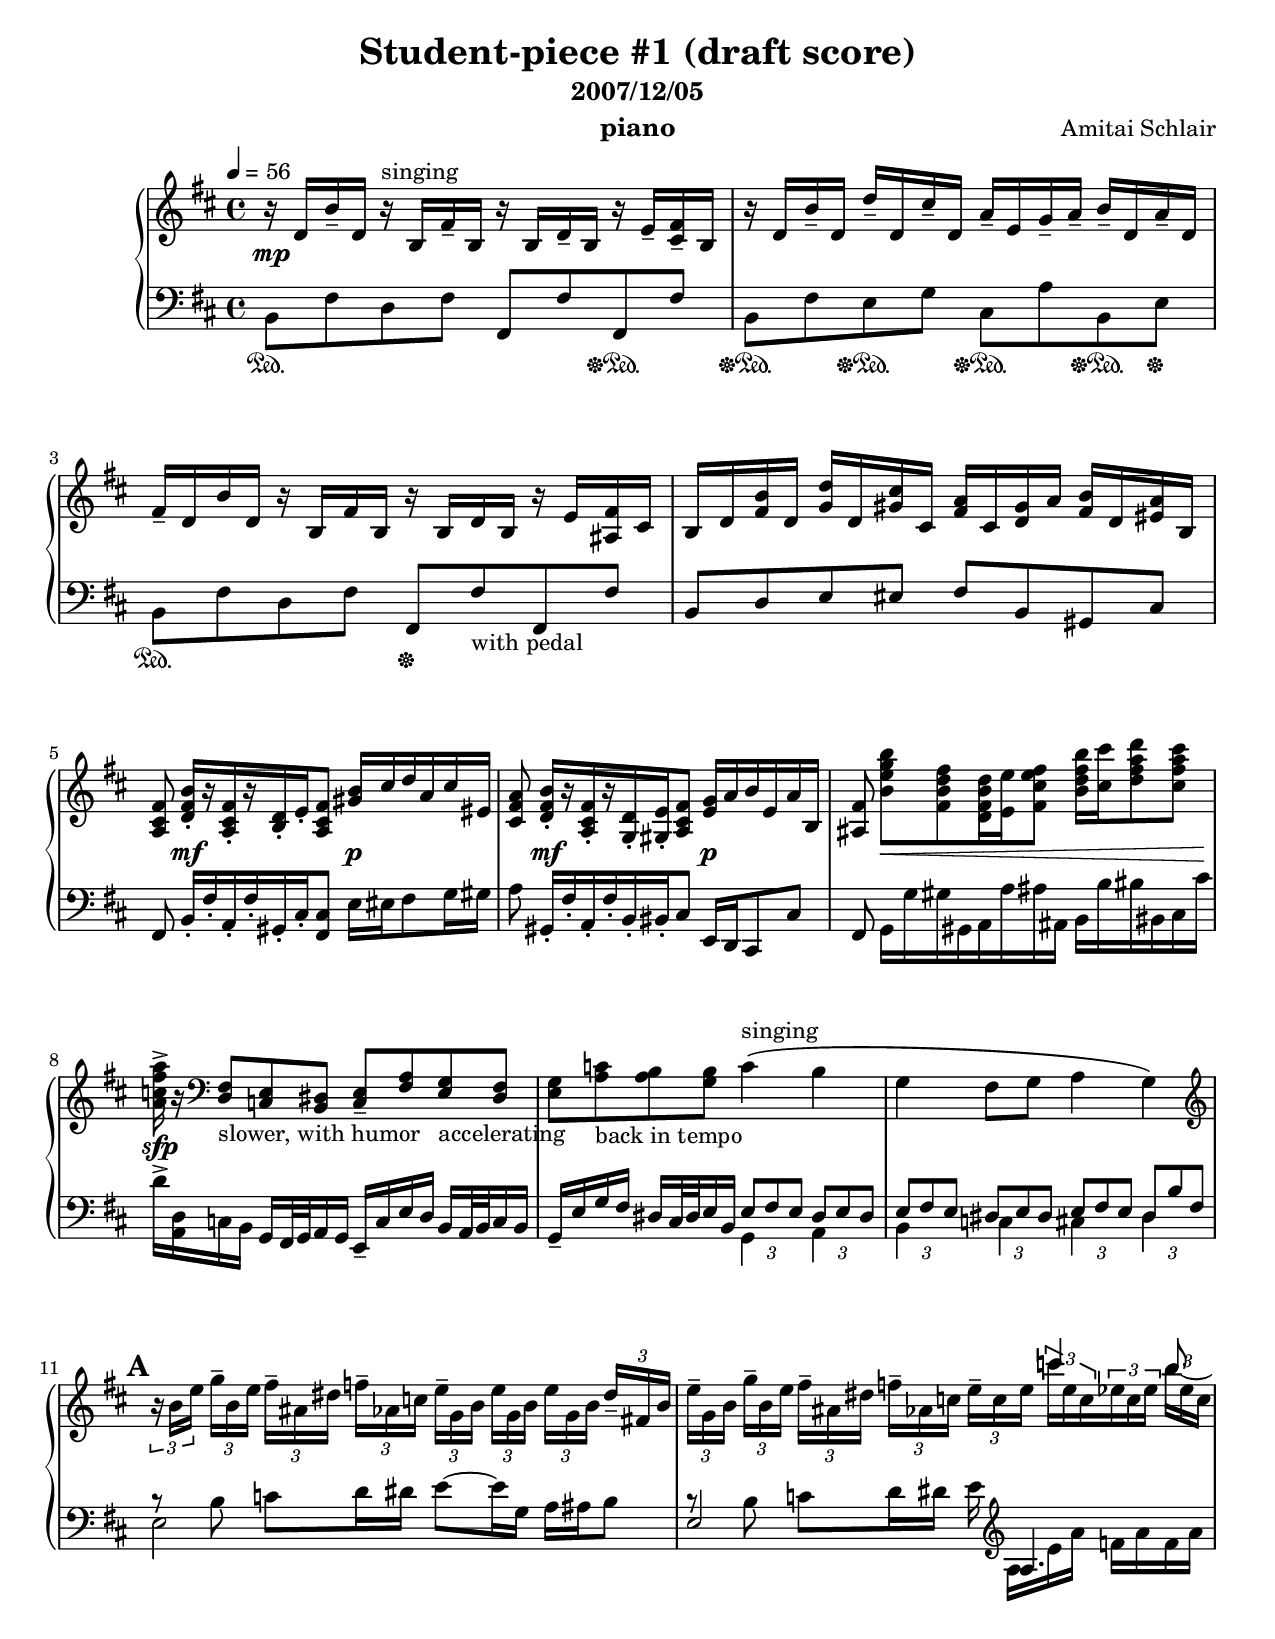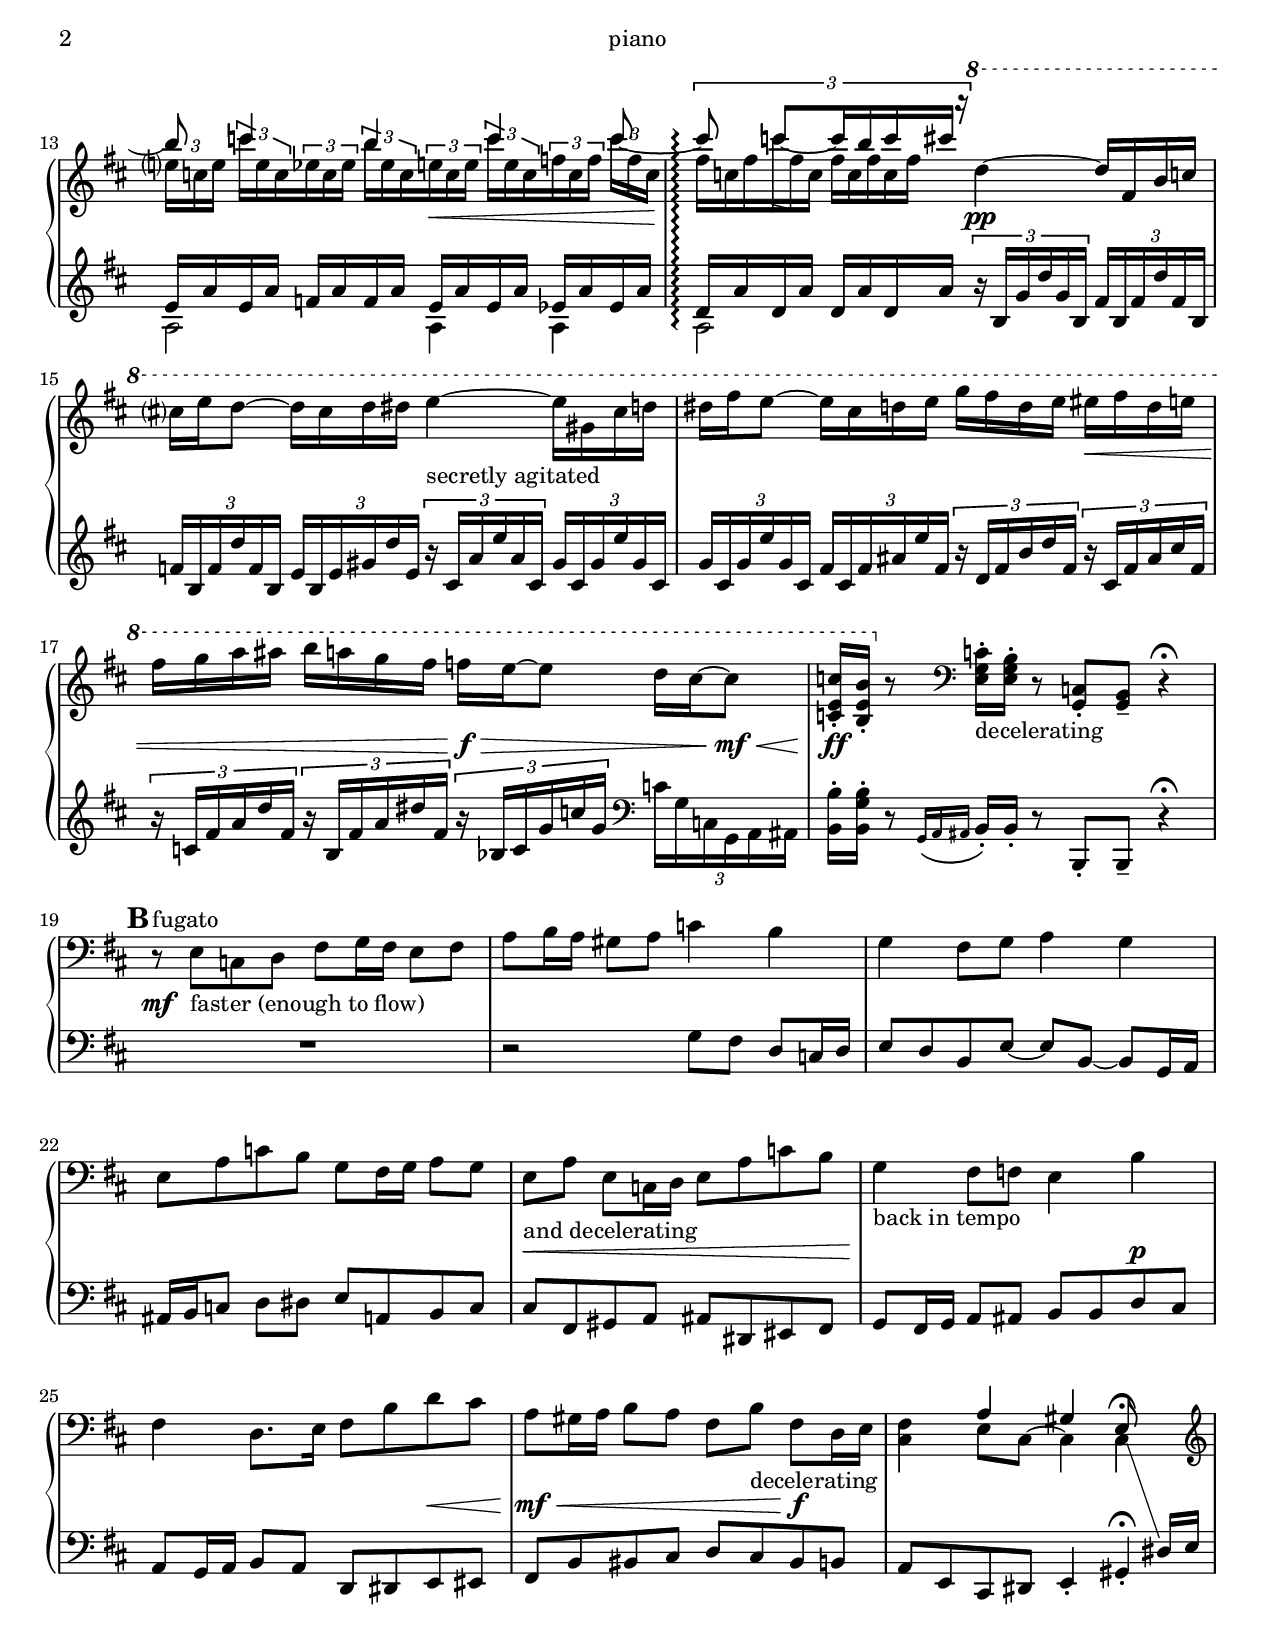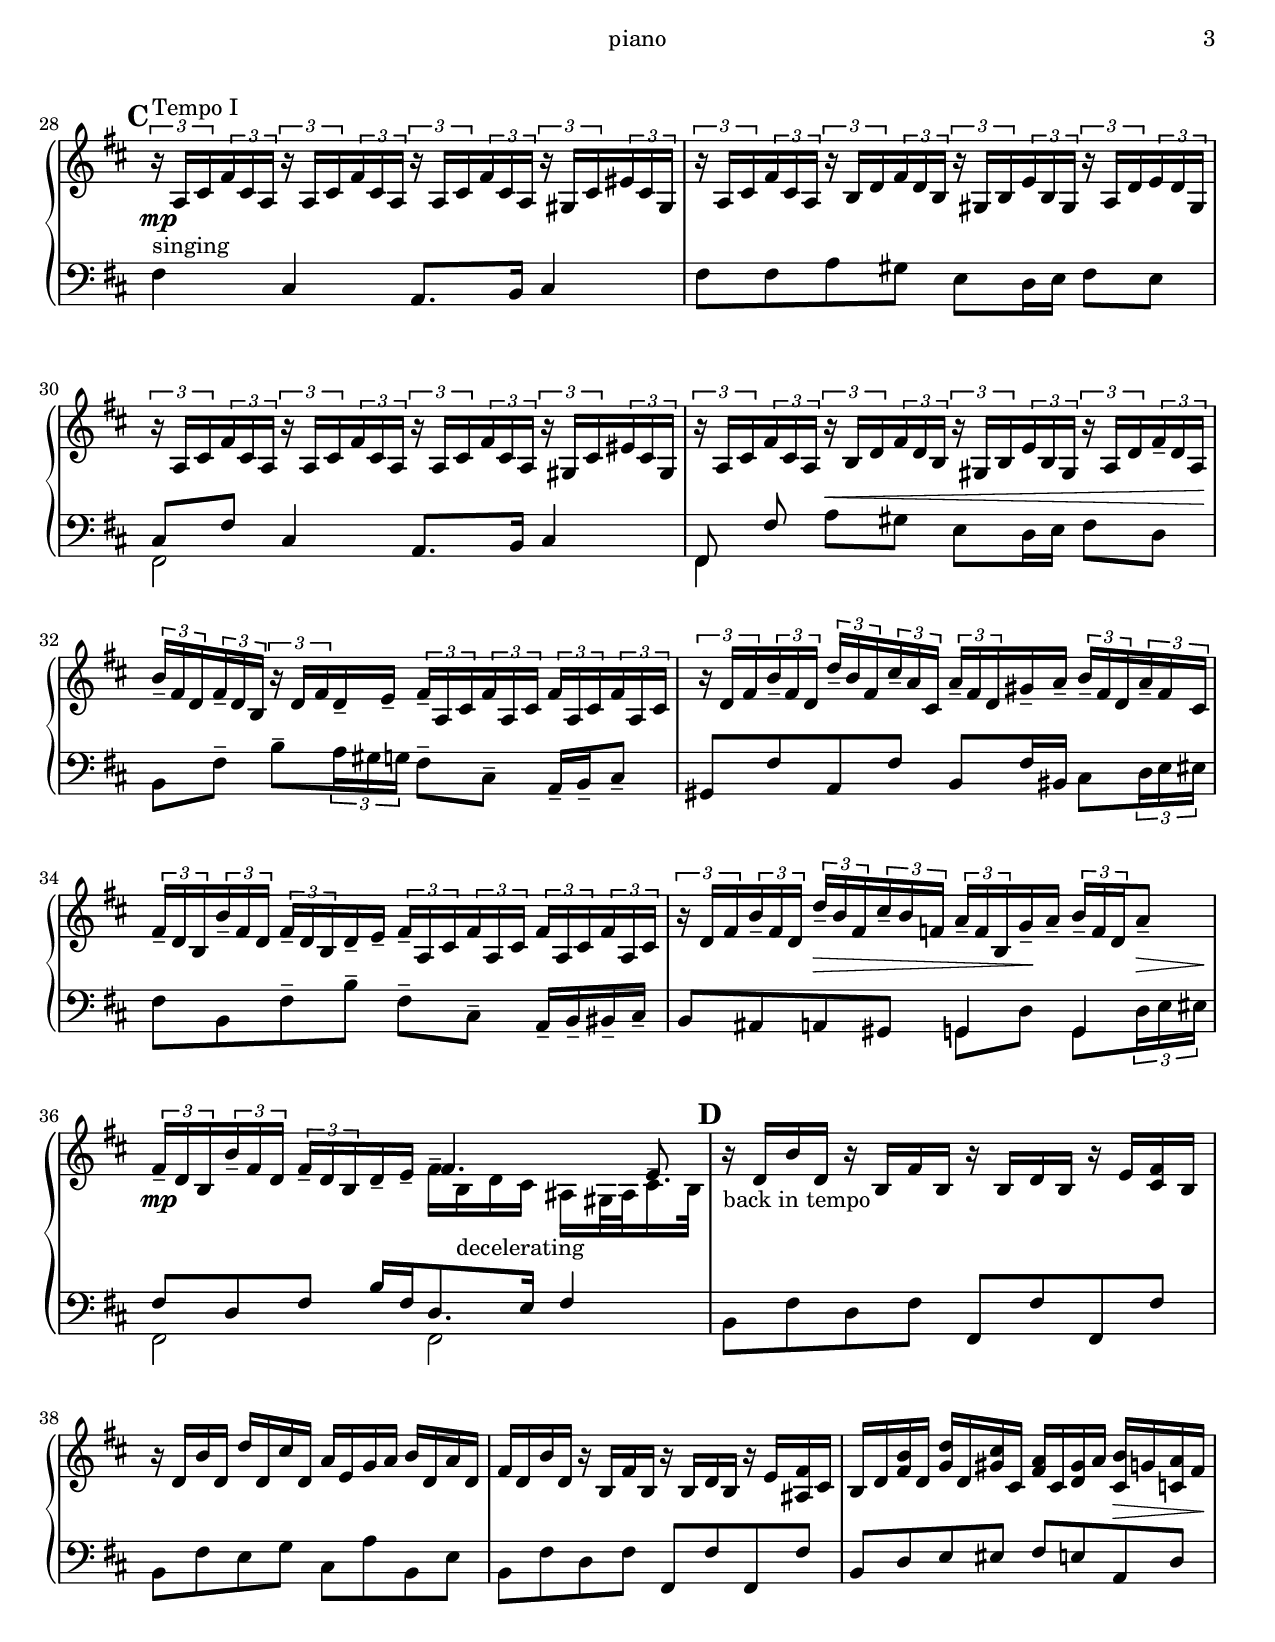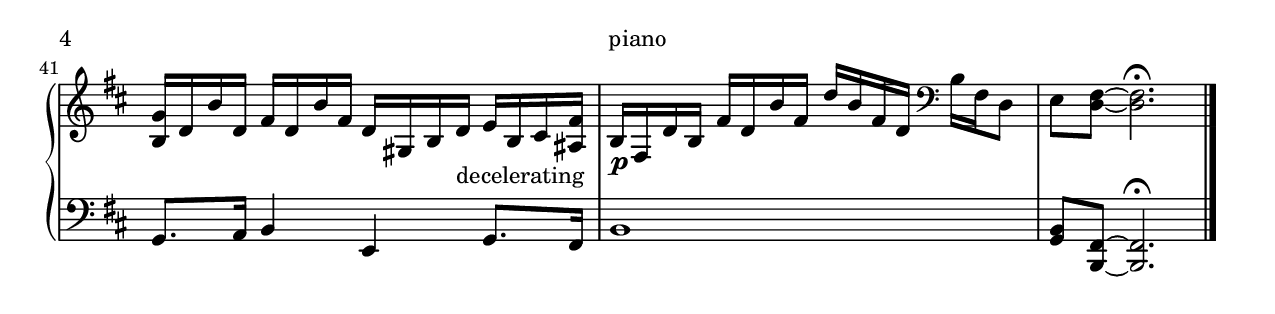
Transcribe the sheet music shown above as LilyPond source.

\version "2.17.97"
\include "english.ly"
#(set-default-paper-size "letter")

#(ly:set-option 'point-and-click #f)

\header {
	title = "Student-piece #1 (draft score)"
	subtitle = "2007/12/05"
	composer = "Amitai Schlair"
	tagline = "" % squelch the LilyPond default
	instrument = "piano"
}

upper = \relative c' {
	\clef treble
	\override Staff.TimeSignature.style = #'()
	\time 4/4
	\key b \minor
	\tempo 4 = 56
	
	% intro and theme 1
	r16 d b'-- d, r^\markup {"singing"} b fs'-- b, r b d-- b r e-- <fs-- cs> b, |
	r16 d b'-- d, d'-- d, cs'-- d, a'-- e g-- a-- b-- d, a'-- d, |
	fs16-- d b' d, r b fs' b, r b d b r e <fs as,> cs |
	b16 d <fs b> d <g d'> d <gs cs> cs, <fs a> cs <d gs> a' <fs b> d <es a> b |
	<a cs fs>8 <d fs b>16[-. r <a cs fs>-. r <b d>-. e-. <a, cs fs>8] <gs' b>16[ cs d a cs es,] |
	<cs fs a>8 <d fs b>16[-. r <a cs fs>-. r <g d'>-. <gs e'>-. <a cs fs>8] <e' g>16[ a b e, a b,] |
	<as fs'>8] <b' e g b>[ <fs b d fs> <d fs b d>16 <e e'> <fs cs' e fs>8] <b d fs b>16[ <cs cs'> <d fs a d>8 <cs fs a cs>] |
	<a c fs a>16-> r \clef bass \stemUp <d,, fs>8_\markup{"slower, with humor"} <c e> <b ds> <c e>-- <fs a> <e g>_\markup{"accelerating"} <ds fs> \stemNeutral |
	<e g>8 <a c>_\markup{"back in tempo"} <a b> <g b> c4^\markup{"singing"}\( b |
	g4 fs8 g a4 g4\) |
	
	% theme 2
	\mark \default
	\clef treble
	\tupletSpan 8
	\tuplet 3/2 {r16 b'[ e] g[-- b, e] fs[-- as, ds] f[-- af, c] e[-- g, b] e[ g, b] e[ g, b] ds[-- fs,! b] |
	e16[-- g, b] g'[-- b, e] fs[-- as, ds] f[-- af, c] e[-- c e]} << { \stemDown \tuplet 3/2 {c'[ e, c} \tuplet 3/2 {ef c ef]} \tuplet 3/2 {b'[ ef, c]} } \\ { \stemUp c'4 b8~} >> |
	<< { \stemDown \tuplet 3/2 {e,?16[ c e]} \tuplet 3/2 {c'[ e, c} \tuplet 3/2 {ef c ef]} \tuplet 3/2 {b'[ ef, c} \tuplet 3/2 {e c e]} \tuplet 3/2 {c'[ e, c} \tuplet 3/2 {f c f]} \tuplet 3/2 {c'[ f, c]} } \\ { \stemUp b'8 c4 b c c8~ } >> |
	<< { \stemDown \tuplet 3/2 {fs,16 c fs c' fs, c fs c fs c fs r} } \\ { \stemUp c'8]\arpeggio c[~-> c16 b c cs] } >> \ottava #1 d4~ d16 fs, b c |
	cs? e d8~ d16 cs d ds e4~_\markup{"secretly agitated"} e16 gs, cs d |
	ds fs e8~ e16 cs d e g fs d e es fs d e |
	fs g a as b a g fs f e~ e8 d16 cs~ cs8 |
	<c, e c'>16-. <b e b'>-. \ottava #0 r8 \clef bass <e,, g c>16-._\markup{"decelerating"} <e g b>-. r8 <g, c>-. <g b>-- r4\fermata |
	
	% fugato
	\mark \default
	\once \override Score.MetronomeMark.transparent = ##t
	\tempo 4 = 80
	\set followVoice = ##t
	r8^\markup{"fugato"} e'_\markup{"faster (enough to flow)"} c d fs g16 fs e8 fs |
	a b16 a gs8 a c4 b |
	g fs8 g a4 g |
	e8 a c b g fs16 g a8 g |
	e_\markup{"and decelerating"} a e c16 d e8 a c b |
	g4_\markup{"back in tempo"} fs8 f e4 b' |
	fs d8. e16 fs8 b d cs |
	a gs16 a b8 a fs b_\markup{"decelerating"} fs d16 e |
	<cs fs>4 << { \stemDown e8 cs~ cs4 cs\fermata } \\ { \stemUp a'4 gs e8\noBeam \change Staff=lower ds16 e } >> |

	% Tempo I
	\mark \default
	\once \override Score.MetronomeMark.transparent = ##t
	\tempo 4 = 56
	\clef treble
	\tuplet 3/2 { r16^\markup{"Tempo I"} a cs fs cs a r a cs fs cs a r a cs fs cs a r gs cs es cs gs |
	r a cs fs cs a r b d fs d b r gs b e b gs r a d e d gs, |
	r a cs fs cs a r a cs fs cs a r a cs fs cs a r gs cs es cs gs |
	r a cs fs cs a r b d fs d b r gs b e b gs r a d fs-- d a |
	b'-- fs d fs-- d b r d fs } d-- e-- \tuplet 3/2 { fs-- a, cs fs a, cs fs a, cs fs a, cs |
	r d fs b-- fs d d'-- b fs cs'-- a cs, a'-- fs d } gs-- a-- \tuplet 3/2 { b-- fs d a'-- fs cs |
	fs-- d b b'-- fs d fs-- d b } d-- e-- \tuplet 3/2 { fs-- a, cs fs a, cs fs a, cs fs a, cs |
	r d fs b-- fs d d'-- b fs cs'-- b f a-- f b, } g'-- a-- \tuplet 3/2 { b-- f d } a'8-- |
	\tuplet 3/2 { fs16-- d b b'-- fs d fs-- d b } d-- e-- << { \stemDown fs-- b,_\markup{"decelerating"} d cs as gs32 as cs16.-- b32 } \\ { \stemUp fs'4. e8 } >> |

	% theme 1 again
	\mark \default
	r16_\markup{"back in tempo"} d b' d, r b fs' b, r b d b r e <fs cs> b, |
	r16 d b' d, d' d, cs' d, a' e g a b d, a' d, |
	fs16 d b' d, r b fs' b, r b d b r e <fs as,> cs |
	b16 d <fs b> d <g d'> d <gs cs> cs, <fs a> cs <d gs> a' <cs, b'> g' <c, a'> fs |
	<b, g'> d b' d, fs d b' fs d gs, b d_\markup{"decelerating"} e b cs <as fs'> |
	b fs d' b fs' d b' fs d' b fs d \clef bass b fs d8 |
	e <d fs>~ <d fs>2.\fermata |
	
	\bar "|."
}

dynamics = {
	s1\mp |
	s1 |
	s1 |
	s1 |
	s8 s2\mf s2\p s2\mf s2\p s2.\< s8 |
	s1\sfp |
	s1 |
	s1 |
	s1 |
	s1 |
	s2 s2\< |
	s4\! s4 s2\pp |
	s1 |
	s2. s4\< |
	s2 s4.\f\> s8\mf\< |
	s1\ff |
	s1\mf |
	s1 |
	s1 |
	s1 |
	s1\< |
	s2.\! s4\p |
	s2. s4\< |
	s2.\mf\< s4\f |
	s1 |
	
	% Tempo I
	s1\mp |
	s1 |
	s1 |
	s4 s2.\< |
	s1\! |
	s1 |
	s1 |
	s4 s4.\> s4\! s8\> |
	s1\mp |
	
	% theme 1 again
	s1 |
	s1 |
	s1 |
	s2. s4\> |
	s4\! s2. |
	s1\p |
	s1 |
}

lower = \relative c {
	\clef bass
	\override Staff.TimeSignature.style = #'()
	\time 4/4
	\key b \minor
	\tempo 4 = 56
	
	% intro and theme 1
	b8 fs' d fs fs, fs' fs, fs' |
	b,8 fs' e g cs, a' b, e |
	b8 fs' d fs fs, fs'_\markup {"with pedal"} fs, fs' |
	b,8 d e es fs b, gs cs |
	fs,8] b16[-. fs'-. a,-. fs'-. gs,-. cs-. <fs, cs'>8] e'16[ es fs8 g16 gs] |
	a8 gs,16[-. fs'-. a,-. fs'-. b,-. bs-. cs8] e,16[ d cs8 cs'] |
	fs,8] g16[ g' gs gs, a a' as as,] b[ b' bs bs, cs cs'] |
	d16-> <a, d> c b g fs32 g a16 g e-- c' e d b a32 b c16 b |
	g16-- e' g fs ds cs32 ds e16 b << { \stemDown g4 a4 } \\ { \stemUp \tupletSpan 4 \tuplet 3/2 {e'8 fs e ds e ds} } >> |
	<< { \stemDown b4 c cs ds } \\ { \stemUp \tuplet 3/2 {e8 fs e ds e ds e8 fs e ds b' fs} } >> |
	
	% theme 2
	<< { \stemNeutral e2 } \\ { b'8\rest b c d16 ds } >> e8~ e16 g, a as b8 |
	<< { e,2 } \\ { b'8\rest b c d16 ds } >> e16 \clef treble << { a,4. } \\ { a16 e' a f a f a } >> |
	<< { \stemDown a,2 a4 a } \\ { \stemUp e'16 a e a f a f a e a e a ef a ef a } >> |
	<< { \stemDown a,2\arpeggio } \\ { \stemUp d16 a' d, a' d, a' d, a' } >> \stemNeutral \tuplet 3/2 {r16 b,[ g' d' g, b,]} \tuplet 3/2 {fs'[ b, fs' d' fs, b,]} |
	\tuplet 3/2 {f'[ b, f' d' f, b,]} \tuplet 3/2 {e[ b e gs d' e,]} \tuplet 3/2 {r cs[ a' e' a, cs,]} \tuplet 3/2 {gs'[ cs, gs' e' gs, cs,]} |
	\tuplet 3/2 {g'[ cs, g' e' g, cs,]} \tuplet 3/2 {fs[ cs fs as e' fs,]} \tuplet 3/2 {r d[ fs b d fs,]} \tuplet 3/2 {r cs[ fs as cs fs,]} |
	\tuplet 3/2 {r c[ fs a d fs,]} \tuplet 3/2 {r b,[ fs' a ds fs,]} \tuplet 3/2 {r bf,[ c g' c g]} \clef bass \tuplet 3/2 {c,[ g c, g a as]} |
	<b b'>-. <b g' b>-. r8 \grace { g16[\( a as] } b16-.\) b-. r8 b,-. b-- r4\fermata |

	% fugato
	R1 |
	r2 g''8 fs d c16 d |
	e8 d b e~ e b~ b g16 a |
	as b c8 d ds e a, b c |
	cs fs, gs a as ds, es fs |
	g fs16 g a8 as b b d cs |
	a g16 a b8 a d, ds e es |
	fs b bs cs d cs bs b |
	a e cs ds e4-. gs-.\fermata |

	% Tempo I
	fs'^\markup{"singing"} cs a8. b16 cs4 |
	fs8 fs a gs e d16 e fs8 e |
	<< { \stemDown fs,2 } \\ { \stemUp cs'8 fs cs4 } >> a8. b16 cs4 |
	<< { \stemDown fs,4 } \\ { \stemUp fs8 fs' } >> a gs e d16 e fs8 d |
	b fs'-- b-- \tuplet 3/2 { a16 gs g } fs8-- cs-- a16-- b-- cs8-- |
	gs fs' a, fs' b, fs'16 bs, cs8 \tuplet 3/2 { d16 e es } |
	fs8 b, fs'-- b-- fs-- cs-- a16-- b-- bs-- cs-- |
	b8 as a gs << { g4 g } \\ { g8 d' g, \tuplet 3/2 {d'16 e es} } >> |
	% << { \stemDown fs,2 fs } \\ { \stemUp fs'8 d fs4 d8. e16 fs4 } >> |
	<< { \stemDown fs,2 fs } \\ { \stemUp fs'8[ d fs] b16[ fs d8. e16] fs4 } >> |

	% theme 1 again
	b,8 fs' d fs fs, fs' fs, fs' |
	b,8 fs' e g cs, a' b, e |
	b8 fs' d fs fs, fs' fs, fs' |
	b,8 d e es fs e a, d |
	g,8. a16 b4 e, g8. fs16 |
	b1 |
	<b g>8 <b, fs'>8~ <b fs'>2.\fermata |

	\bar "|."
}

pedal = {
	% withpedal = #(make-dynamic-script "with pedal")
	s8\sustainOn fs' d fs fs, fs' fs,\sustainOff\sustainOn fs' |
	b,8\sustainOff\sustainOn fs' e\sustainOff\sustainOn g cs,\sustainOff\sustainOn a' b,\sustainOff\sustainOn e\sustainOff |
	s2\sustainOn s2\sustainOff
	% s1\withpedal
}

% printed score
% showLastLength = R1*5
\score {
	\new PianoStaff <<
		% \set Score.markFormatter = #format-mark-box-numbers
		\set PianoStaff.connectArpeggios = ##t
		\set PianoStaff.followVoice = ##t
		\new Staff = "upper" \upper
		\new Dynamics = "dynamics" \dynamics
		\new Staff = "lower" \lower
		\new Dynamics = "pedal" \pedal
	>>
	\layout {
		% [Convert-ly] The Dynamics context is now included by default.
		\context {
			\PianoStaff
			\accepts Dynamics
			\override VerticalAlignment.forced-distance = #7
		}
	}
}

% MIDI score
% %{
\score {
	\new PianoStaff <<
		\new Staff = "upper" << \upper \dynamics >>
		\new Staff = "lower" << \lower \dynamics >>
		\new Dynamics = "pedal" \pedal
	>>
	\midi {
		\context {
			\type "Performer_group"
			\name Dynamics
			\consists "Piano_pedal_performer"
		}
		\context {
			\PianoStaff
			\accepts Dynamics
		}
	}
}
% %}
